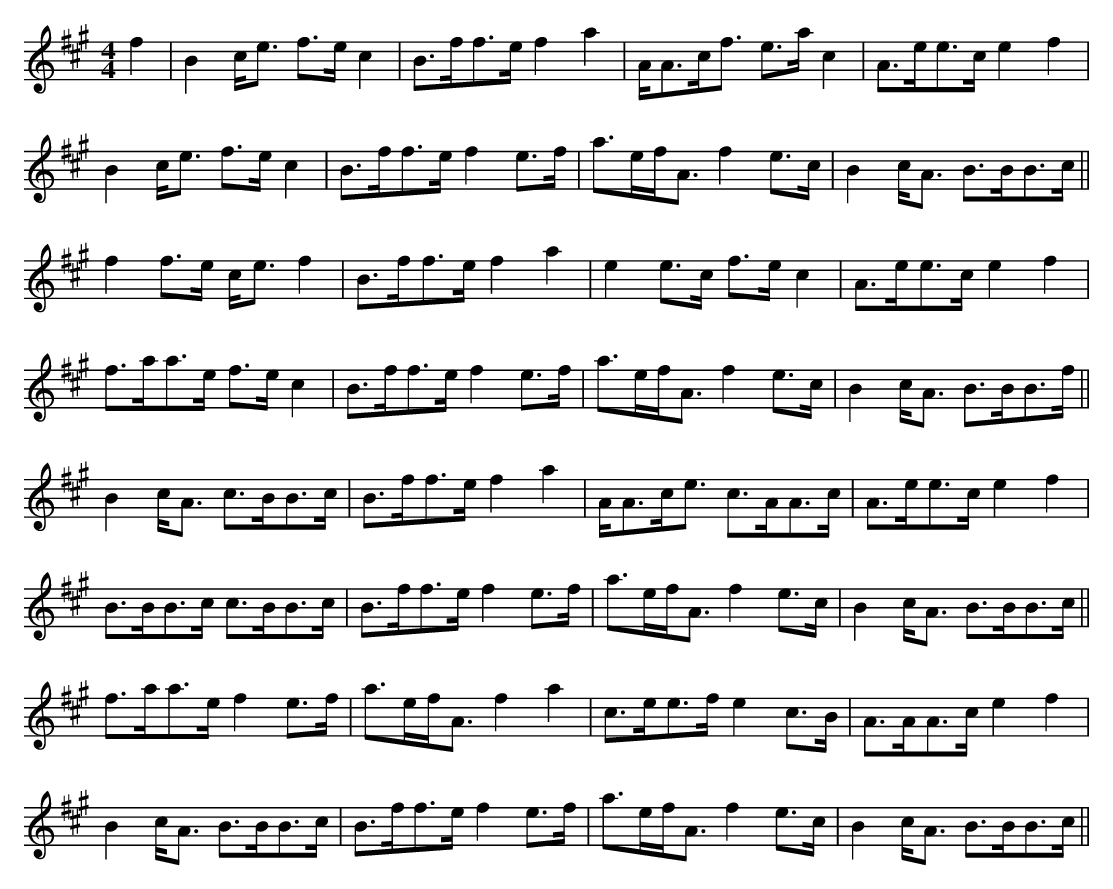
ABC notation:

X:1
M:4/4
K:A
f2|B2 c<e f>e c2|B>ff>e f2 a2|A<Ac<f e>a c2|A3/2e<ec/ e2 f2|
B2 c<e f>e c2|B>ff>e f2 e>f|a>ef<A f2 e>c|B2 c<A B>BB>c||
f2 f>e c<e f2|B>ff>e f2 a2|e2 e>c f>e c2|A>ee>c e2 f2|
f>aa>e f>e c2|B>ff>e f2 e>f|a>ef<A f2 e>c|B2 c<A B>BB>f||
B2 c<A c>BB>c|B>ff>e f2 a2|A<Ac<e c>AA>c|A>ee>c e2 f2|
B>BB>c c>BB>c|B>ff>e f2 e>f|a>ef<A f2 e>c|B2 c<A B>BB>c||
f>aa>e f2 e>f|a>ef<A f2 a2|c>ee>f e2 c>B|A>AA>c e2 f2|
B2 c<A B>BB>c|B>ff>e f2 e>f|a>ef<A f2 e>c|B2 c<A B>BB>c||
